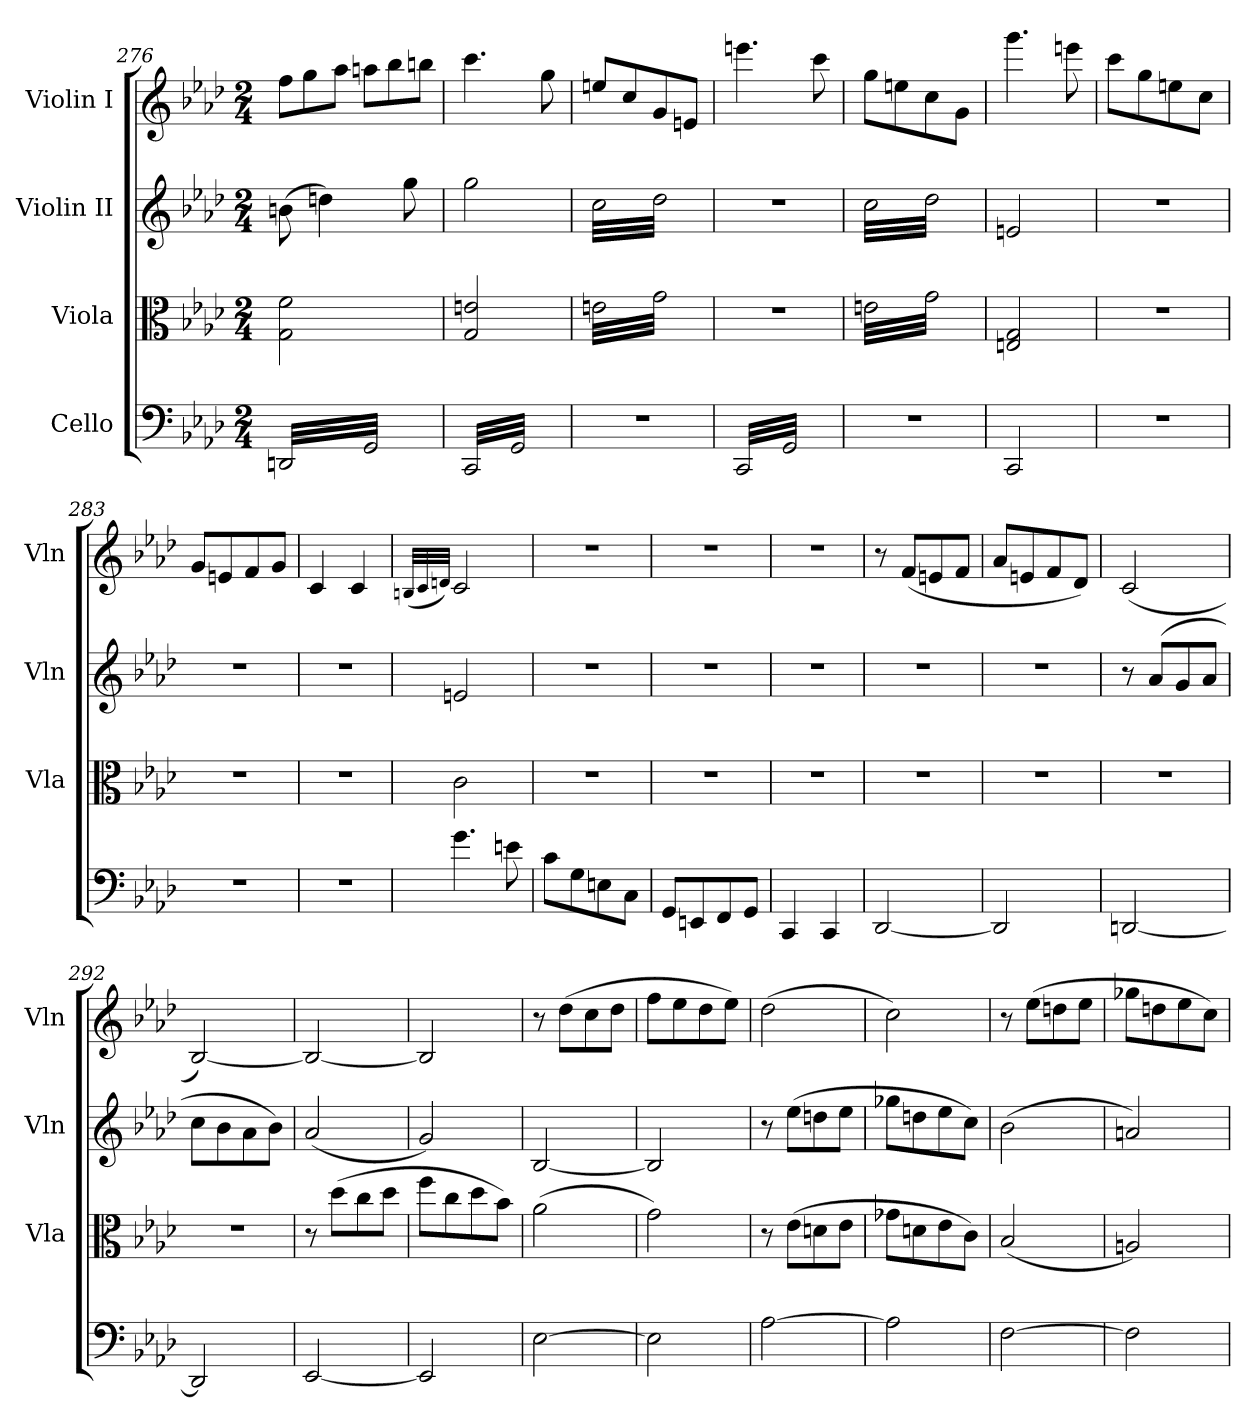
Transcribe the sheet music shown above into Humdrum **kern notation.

**kern	**kern	**kern	**kern
*part4	*part3	*part2	*part1
*staff4	*staff3	*staff2	*staff1
*I"Cello	*I"Viola	*I"Violin II	*I"Violin I
*	*I'Vla	*I'Vln	*I'Vln
*clefF4	*clefC3	*clefG2	*clefG2
*k[b-e-a-d-]	*k[b-e-a-d-]	*k[b-e-a-d-]	*k[b-e-a-d-]
*M2/4	*M2/4	*M2/4	*M2/4
*	*	*	*Xtuplet
=276	=276	=276	=276
*tremolo	*	*	*
(<32DDn/LLL	2G\ 2f\	(>8bn\	12ff\L
32GG/)	.	.	.
32DDn/	.	.	.
.	.	.	12gg\
32GG/)	.	.	.
32DDn/	.	4ddn\)	.
32GG/)	.	.	.
.	.	.	12aa-\J
32DDn/	.	.	.
32GG/)	.	.	.
32DDn/	.	.	12aan\L
32GG/)	.	.	.
32DDn/	.	.	.
.	.	.	12bb-\
32GG/)	.	.	.
32DDn/	.	8gg\	.
32GG/)	.	.	.
.	.	.	12bbn\J
32DDn/	.	.	.
32GG/)JJJ	.	.	.
!!LO:LB:g=z
=277	=277	=277	=277
(<32CC/LLL	2G/ 2en/	2gg\	4.ccc\
32GG/)	.	.	.
32CC/	.	.	.
32GG/)	.	.	.
32CC/	.	.	.
32GG/)	.	.	.
32CC/	.	.	.
32GG/)	.	.	.
32CC/	.	.	.
32GG/)	.	.	.
32CC/	.	.	.
32GG/)	.	.	.
32CC/	.	.	8gg\
32GG/)	.	.	.
32CC/	.	.	.
32GG/)JJJ	.	.	.
=278	=278	=278	=278
*	*tremolo	*	*
*	*	*tremolo	*
2r	(>32en\LLL	(>32cc\LLL	8een/L
.	32g\)	32dd-\)	.
.	32en\	32cc\	.
.	32g\)	32dd-\)	.
.	32en\	32cc\	8cc/
.	32g\)	32dd-\)	.
.	32en\	32cc\	.
.	32g\)	32dd-\)	.
.	32en\	32cc\	8g/
.	32g\)	32dd-\)	.
.	32en\	32cc\	.
.	32g\)	32dd-\)	.
.	32en\	32cc\	8en/J
.	32g\)	32dd-\)	.
.	32en\	32cc\	.
.	32g\)JJJ	32dd-\)JJJ	.
=279	=279	=279	=279
(<32CC/LLL	2r	2r	4.eeen\
32GG/)	.	.	.
32CC/	.	.	.
32GG/)	.	.	.
32CC/	.	.	.
32GG/)	.	.	.
32CC/	.	.	.
32GG/)	.	.	.
32CC/	.	.	.
32GG/)	.	.	.
32CC/	.	.	.
32GG/)	.	.	.
32CC/	.	.	8ccc\
32GG/)	.	.	.
32CC/	.	.	.
32GG/)JJJ	.	.	.
*Xtremolo	*	*	*
=280	=280	=280	=280
2r	(>32en\LLL	(>32cc\LLL	8gg\L
.	32g\)	32dd-\)	.
.	32en\	32cc\	.
.	32g\)	32dd-\)	.
.	32en\	32cc\	8een\
.	32g\)	32dd-\)	.
.	32en\	32cc\	.
.	32g\)	32dd-\)	.
.	32en\	32cc\	8cc\
.	32g\)	32dd-\)	.
.	32en\	32cc\	.
.	32g\)	32dd-\)	.
.	32en\	32cc\	8g\J
.	32g\)	32dd-\)	.
.	32en\	32cc\	.
.	32g\)JJJ	32dd-\)JJJ	.
*	*	*Xtremolo	*
*	*Xtremolo	*	*
=281	=281	=281	=281
2CC/	2En/ 2G/	2en/	4.ggg\
.	.	.	.
.	.	.	.
.	.	.	.
.	.	.	.
.	.	.	.
.	.	.	.
.	.	.	.
.	.	.	8eeen\
=282	=282	=282	=282
2r	2r	2r	8ccc\L
.	.	.	8gg\
.	.	.	8een\
.	.	.	8cc\J
=283	=283	=283	=283
2r	2r	2r	8g/L
.	.	.	8en/
.	.	.	8f/
.	.	.	8g/J
=284	=284	=284	=284
2r	2r	2r	4c/
.	.	.	4c/
=285	=285	=285	=285
.	.	.	(<32qBn/LLL
.	.	.	32qc/
.	.	.	32qdn/JJJ)
4.g\	2c\	2en/	2c/
8en\	.	.	.
=286	=286	=286	=286
8c\L	2r	2r	2r
8G\	.	.	.
8En\	.	.	.
8C\J	.	.	.
=287	=287	=287	=287
8GG/L	2r	2r	2r
8EEn/	.	.	.
8FF/	.	.	.
8GG/J	.	.	.
=288	=288	=288	=288
4CC/	2r	2r	2r
4CC/	.	.	.
=289	=289	=289	=289
[2DD-/	2r	2r	8r
.	.	.	(>8f/L
.	.	.	8en/
.	.	.	8f/J
=290	=290	=290	=290
2DD-/]	2r	2r	8a-/L
.	.	.	8en/
.	.	.	8f/
.	.	.	8d-/J)
=291	=291	=291	=291
[2DDn/	2r	8r	(<2c/
.	.	(>8a-/L	.
.	.	8g/	.
.	.	8a-/J	.
=292	=292	=292	=292
2DD/]	2r	8cc\L	[2B-/)
.	.	8b-\	.
.	.	8a-\	.
.	.	8b-\J)	.
=293	=293	=293	=293
[2EE-/	8r	(<2a-/	2B-/_
.	(>8dd-\L	.	.
.	8cc\	.	.
.	8dd-\J	.	.
!!LO:LB:g=z
=294	=294	=294	=294
2EE-/]	8ff\L	2g/)	2B-/]
.	8cc\	.	.
.	8dd-\	.	.
.	8b-\J)	.	.
=295	=295	=295	=295
[2E-\	(>2a-\	[2B-/	8r
.	.	.	(>8dd-\L
.	.	.	8cc\
.	.	.	8dd-\J
=296	=296	=296	=296
2E-\]	2g\)	2B-/]	8ff\L
.	.	.	8ee-\
.	.	.	8dd-\
.	.	.	8ee-\J)
=297	=297	=297	=297
[2A-\	8r	8r	(>2dd-\
.	(>8e-\L	(>8ee-\L	.
.	8dn\	8ddn\	.
.	8e-\J	8ee-\J	.
=298	=298	=298	=298
2A-\]	8g-X\L	8gg-X\L	2cc\)
.	8dn\	8ddn\	.
.	8e-\	8ee-\	.
.	8c\J)	8cc\J)	.
=299	=299	=299	=299
[2F\	(<2B-/	(>2b-\	8r
.	.	.	(>8ee-\L
.	.	.	8ddn\
.	.	.	8ee-\J
=300	=300	=300	=300
2F\]	2An/)	2an/)	8gg-X\L
.	.	.	8ddn\
.	.	.	8ee-\
.	.	.	8cc\J)
=	=	=	=
*-	*-	*-	*-
